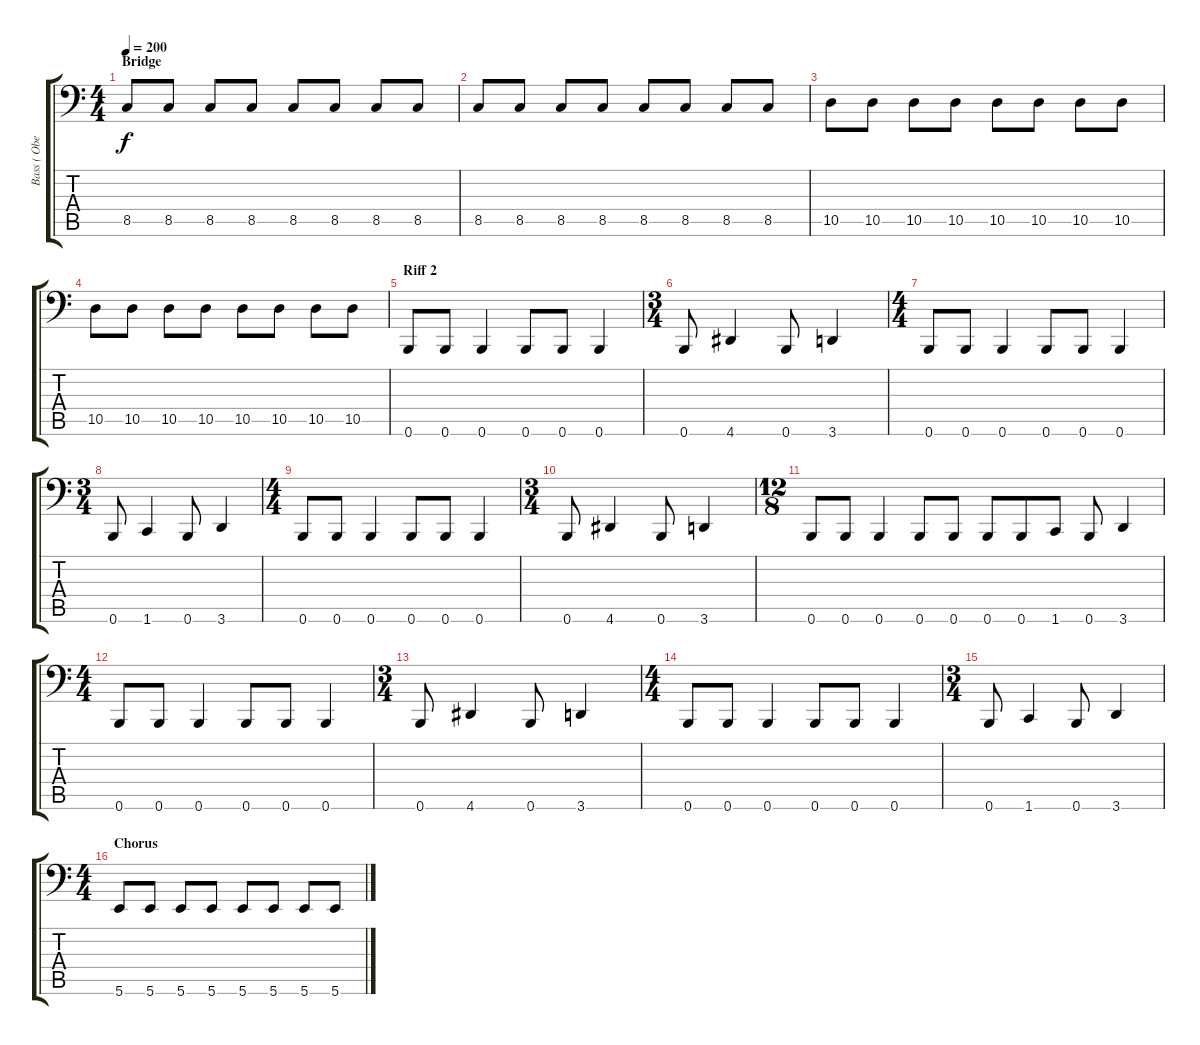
\track ("Bass ( Obeast )" "Bass ( Obe") {instrument electricbassfinger}
\staff {score tabs}
\tuning (C3 G2 D2 A1 E1 B0) {hide}
\ts (4 4)
\section ("" "Bridge")
\tempo 200
\clef f4
\ks c
8.5.8{dy f} 8.5.8 8.5.8 8.5.8 8.5.8 8.5.8 8.5.8 8.5.8 |
8.5.8 8.5.8 8.5.8 8.5.8 8.5.8 8.5.8 8.5.8 8.5.8 |
10.5.8 10.5.8 10.5.8 10.5.8 10.5.8 10.5.8 10.5.8 10.5.8 |
10.5.8 10.5.8 10.5.8 10.5.8 10.5.8 10.5.8 10.5.8 10.5.8 |
\section ("" "Riff 2")
0.6.8 0.6.8 0.6.4 0.6.8 0.6.8 0.6.4 |
\ts (3 4)
0.6.8 4.6.4 0.6.8 3.6.4 |
\ts (4 4)
0.6.8 0.6.8 0.6.4 0.6.8 0.6.8 0.6.4 |
\ts (3 4)
0.6.8 1.6.4 0.6.8 3.6.4 |
\ts (4 4)
0.6.8 0.6.8 0.6.4 0.6.8 0.6.8 0.6.4 |
\ts (3 4)
0.6.8 4.6.4 0.6.8 3.6.4 |
\ts (12 8)
0.6.8 0.6.8 0.6.4 0.6.8 0.6.8 0.6.8 0.6.8 1.6.8 0.6.8 3.6.4 |
\ts (4 4)
0.6.8 0.6.8 0.6.4 0.6.8 0.6.8 0.6.4 |
\ts (3 4)
0.6.8 4.6.4 0.6.8 3.6.4 |
\ts (4 4)
0.6.8 0.6.8 0.6.4 0.6.8 0.6.8 0.6.4 |
\ts (3 4)
0.6.8 1.6.4 0.6.8 3.6.4 |
\ts (4 4)
\section ("" "Chorus")
5.6.8 5.6.8 5.6.8 5.6.8 5.6.8 5.6.8 5.6.8 5.6.8
